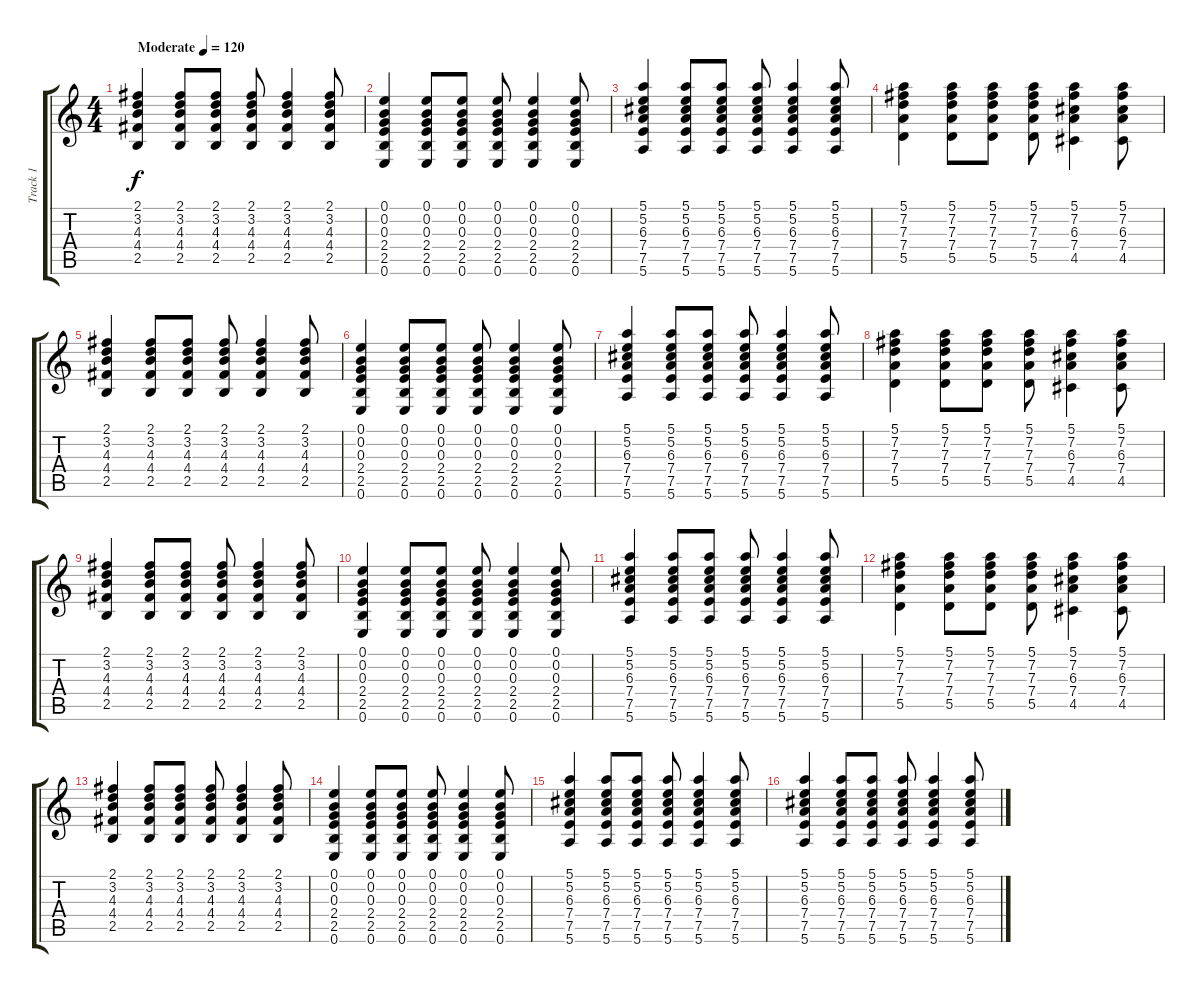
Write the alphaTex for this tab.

\track ("Track 1" "Track 1") {instrument acousticguitarsteel}
\staff {score tabs}
\tuning (E4 B3 G3 D3 A2 E2) {hide}
\ts (4 4)
\tempo (120 "Moderate")
\clef g2
\ks c
(2.1 3.2 4.3 4.4 2.5).4{dy f instrument acousticguitarsteel} (2.1 3.2 4.3 4.4 2.5).8 (2.1 3.2 4.3 4.4 2.5).8 (2.1 3.2 4.3 4.4 2.5).8 (2.1 3.2 4.3 4.4 2.5).4 (2.1 3.2 4.3 4.4 2.5).8 |
(0.1 0.2 0.3 2.4 2.5 0.6).4 (0.1 0.2 0.3 2.4 2.5 0.6).8 (0.1 0.2 0.3 2.4 2.5 0.6).8 (0.1 0.2 0.3 2.4 2.5 0.6).8 (0.1 0.2 0.3 2.4 2.5 0.6).4 (0.1 0.2 0.3 2.4 2.5 0.6).8 |
(5.1 5.2 6.3 7.4 7.5 5.6).4 (5.1 5.2 6.3 7.4 7.5 5.6).8 (5.1 5.2 6.3 7.4 7.5 5.6).8 (5.1 5.2 6.3 7.4 7.5 5.6).8 (5.1 5.2 6.3 7.4 7.5 5.6).4 (5.1 5.2 6.3 7.4 7.5 5.6).8 |
(5.1 7.2 7.3 7.4 5.5).4 (5.1 7.2 7.3 7.4 5.5).8 (5.1 7.2 7.3 7.4 5.5).8 (5.1 7.2 7.3 7.4 5.5).8 (5.1 7.2 6.3 7.4 4.5).4 (5.1 7.2 6.3 7.4 4.5).8 |
(2.1 3.2 4.3 4.4 2.5).4 (2.1 3.2 4.3 4.4 2.5).8 (2.1 3.2 4.3 4.4 2.5).8 (2.1 3.2 4.3 4.4 2.5).8 (2.1 3.2 4.3 4.4 2.5).4 (2.1 3.2 4.3 4.4 2.5).8 |
(0.1 0.2 0.3 2.4 2.5 0.6).4 (0.1 0.2 0.3 2.4 2.5 0.6).8 (0.1 0.2 0.3 2.4 2.5 0.6).8 (0.1 0.2 0.3 2.4 2.5 0.6).8 (0.1 0.2 0.3 2.4 2.5 0.6).4 (0.1 0.2 0.3 2.4 2.5 0.6).8 |
(5.1 5.2 6.3 7.4 7.5 5.6).4 (5.1 5.2 6.3 7.4 7.5 5.6).8 (5.1 5.2 6.3 7.4 7.5 5.6).8 (5.1 5.2 6.3 7.4 7.5 5.6).8 (5.1 5.2 6.3 7.4 7.5 5.6).4 (5.1 5.2 6.3 7.4 7.5 5.6).8 |
(5.1 7.2 7.3 7.4 5.5).4 (5.1 7.2 7.3 7.4 5.5).8 (5.1 7.2 7.3 7.4 5.5).8 (5.1 7.2 7.3 7.4 5.5).8 (5.1 7.2 6.3 7.4 4.5).4 (5.1 7.2 6.3 7.4 4.5).8 |
(2.1 3.2 4.3 4.4 2.5).4 (2.1 3.2 4.3 4.4 2.5).8 (2.1 3.2 4.3 4.4 2.5).8 (2.1 3.2 4.3 4.4 2.5).8 (2.1 3.2 4.3 4.4 2.5).4 (2.1 3.2 4.3 4.4 2.5).8 |
(0.1 0.2 0.3 2.4 2.5 0.6).4 (0.1 0.2 0.3 2.4 2.5 0.6).8 (0.1 0.2 0.3 2.4 2.5 0.6).8 (0.1 0.2 0.3 2.4 2.5 0.6).8 (0.1 0.2 0.3 2.4 2.5 0.6).4 (0.1 0.2 0.3 2.4 2.5 0.6).8 |
(5.1 5.2 6.3 7.4 7.5 5.6).4 (5.1 5.2 6.3 7.4 7.5 5.6).8 (5.1 5.2 6.3 7.4 7.5 5.6).8 (5.1 5.2 6.3 7.4 7.5 5.6).8 (5.1 5.2 6.3 7.4 7.5 5.6).4 (5.1 5.2 6.3 7.4 7.5 5.6).8 |
(5.1 7.2 7.3 7.4 5.5).4 (5.1 7.2 7.3 7.4 5.5).8 (5.1 7.2 7.3 7.4 5.5).8 (5.1 7.2 7.3 7.4 5.5).8 (5.1 7.2 6.3 7.4 4.5).4 (5.1 7.2 6.3 7.4 4.5).8 |
(2.1 3.2 4.3 4.4 2.5).4 (2.1 3.2 4.3 4.4 2.5).8 (2.1 3.2 4.3 4.4 2.5).8 (2.1 3.2 4.3 4.4 2.5).8 (2.1 3.2 4.3 4.4 2.5).4 (2.1 3.2 4.3 4.4 2.5).8 |
(0.1 0.2 0.3 2.4 2.5 0.6).4 (0.1 0.2 0.3 2.4 2.5 0.6).8 (0.1 0.2 0.3 2.4 2.5 0.6).8 (0.1 0.2 0.3 2.4 2.5 0.6).8 (0.1 0.2 0.3 2.4 2.5 0.6).4 (0.1 0.2 0.3 2.4 2.5 0.6).8 |
(5.1 5.2 6.3 7.4 7.5 5.6).4 (5.1 5.2 6.3 7.4 7.5 5.6).8 (5.1 5.2 6.3 7.4 7.5 5.6).8 (5.1 5.2 6.3 7.4 7.5 5.6).8 (5.1 5.2 6.3 7.4 7.5 5.6).4 (5.1 5.2 6.3 7.4 7.5 5.6).8 |
(5.1 5.2 6.3 7.4 7.5 5.6).4 (5.1 5.2 6.3 7.4 7.5 5.6).8 (5.1 5.2 6.3 7.4 7.5 5.6).8 (5.1 5.2 6.3 7.4 7.5 5.6).8 (5.1 5.2 6.3 7.4 7.5 5.6).4 (5.1 5.2 6.3 7.4 7.5 5.6).8
